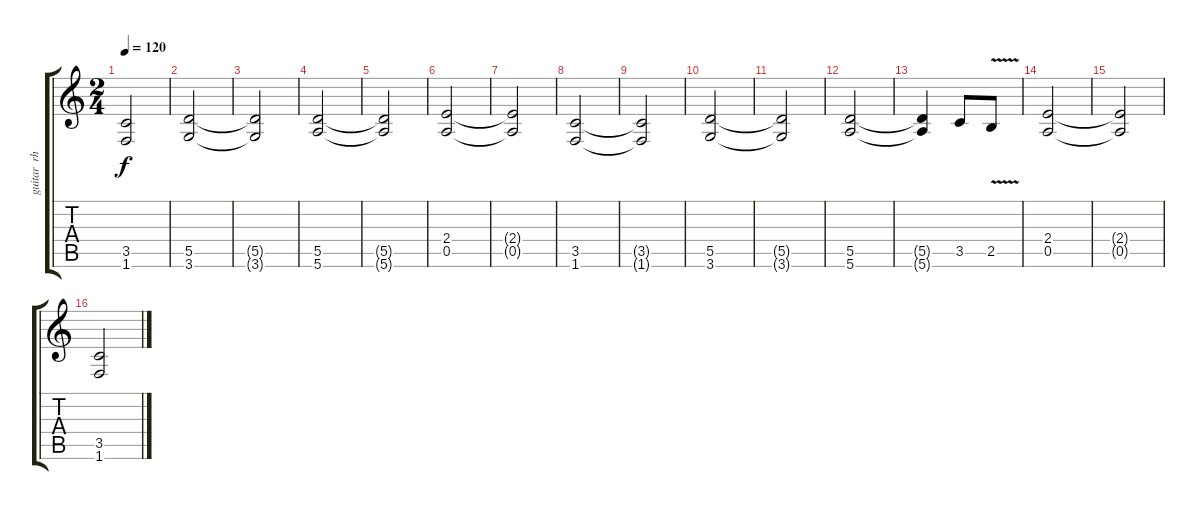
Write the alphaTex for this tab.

\track ("guitar  rhythm  left" "guitar  rh") {instrument distortionguitar}
\staff {score tabs}
\tuning (E4 B3 G3 D3 A2 E2) {hide}
\ts (2 4)
\tempo 120
\clef g2
\ks c
(3.5{t} 1.6{t}).2{dy f} |
(5.5 3.6).2 |
(5.5{t} 3.6{t}).2 |
(5.5 5.6).2 |
(5.5{t} 5.6{t}).2 |
(2.4 0.5).2 |
(2.4{t} 0.5{t}).2 |
(3.5 1.6).2 |
(3.5{t} 1.6{t}).2 |
(5.5 3.6).2 |
(5.5{t} 3.6{t}).2 |
(5.5 5.6).2 |
(5.5{t} 5.6{t}).4 3.5.8 2.5{v}.8 |
(2.4 0.5).2 |
(2.4{t} 0.5{t}).2 |
(3.5 1.6).2
